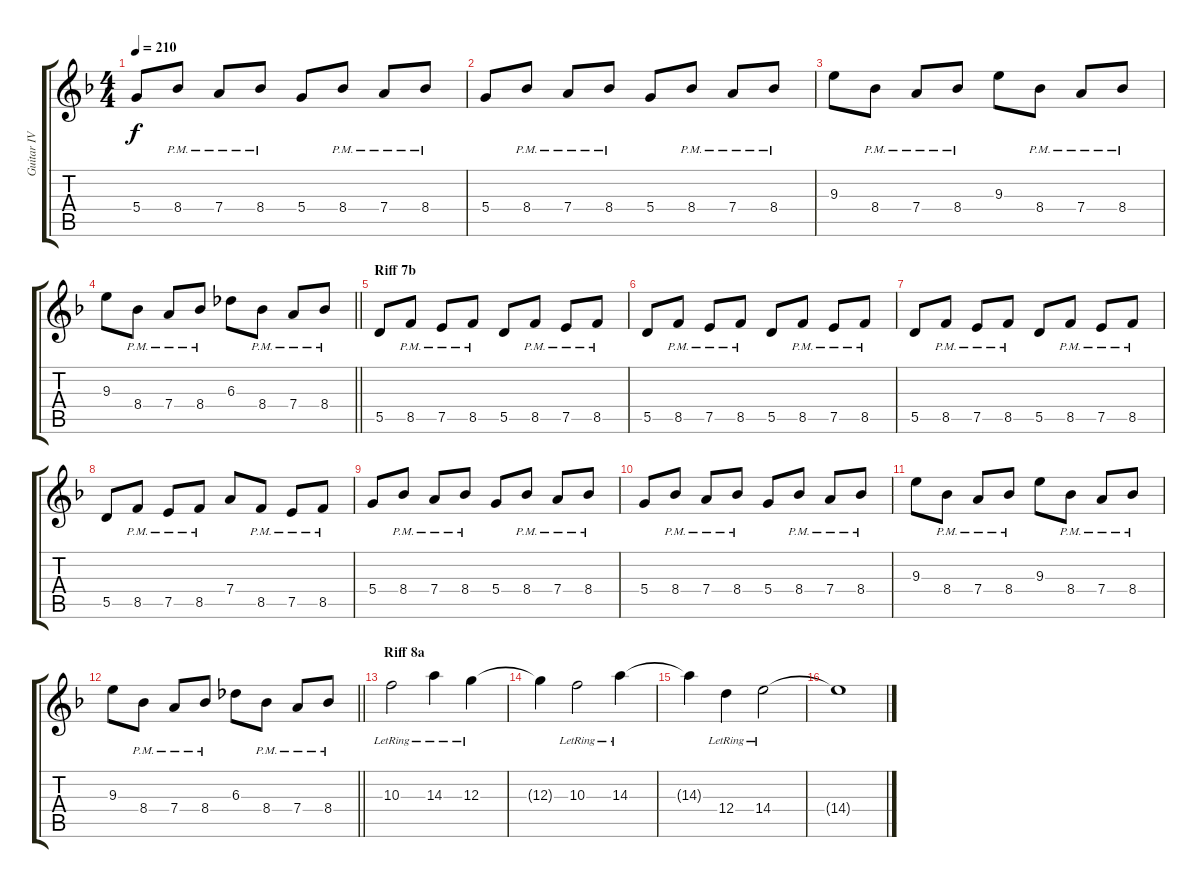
\track ("Guitar IV [Center]" "Guitar IV ") {instrument overdrivenguitar}
\staff {score tabs}
\tuning (E4 B3 G3 D3 A2 D2) {hide}
\ts (4 4)
\tempo 210
\clef g2
\ks dminor
5.4.8{dy f} 8.4{pm}.8 7.4{pm}.8 8.4{pm}.8 5.4.8 8.4{pm}.8 7.4{pm}.8 8.4{pm}.8 |
5.4.8 8.4{pm}.8 7.4{pm}.8 8.4{pm}.8 5.4.8 8.4{pm}.8 7.4{pm}.8 8.4{pm}.8 |
9.3.8 8.4{pm}.8 7.4{pm}.8 8.4{pm}.8 9.3.8 8.4{pm}.8 7.4{pm}.8 8.4{pm}.8 |
\barLineRight lightlight
9.3.8 8.4{pm}.8 7.4{pm}.8 8.4{pm}.8 6.3.8 8.4{pm}.8 7.4{pm}.8 8.4{pm}.8 |
\section ("" "Riff 7b")
5.5.8 8.5{pm}.8 7.5{pm}.8 8.5{pm}.8 5.5.8 8.5{pm}.8 7.5{pm}.8 8.5{pm}.8 |
5.5.8 8.5{pm}.8 7.5{pm}.8 8.5{pm}.8 5.5.8 8.5{pm}.8 7.5{pm}.8 8.5{pm}.8 |
5.5.8 8.5{pm}.8 7.5{pm}.8 8.5{pm}.8 5.5.8 8.5{pm}.8 7.5{pm}.8 8.5{pm}.8 |
5.5.8 8.5{pm}.8 7.5{pm}.8 8.5{pm}.8 7.4.8 8.5{pm}.8 7.5{pm}.8 8.5{pm}.8 |
5.4.8 8.4{pm}.8 7.4{pm}.8 8.4{pm}.8 5.4.8 8.4{pm}.8 7.4{pm}.8 8.4{pm}.8 |
5.4.8 8.4{pm}.8 7.4{pm}.8 8.4{pm}.8 5.4.8 8.4{pm}.8 7.4{pm}.8 8.4{pm}.8 |
9.3.8 8.4{pm}.8 7.4{pm}.8 8.4{pm}.8 9.3.8 8.4{pm}.8 7.4{pm}.8 8.4{pm}.8 |
\barLineRight lightlight
9.3.8 8.4{pm}.8 7.4{pm}.8 8.4{pm}.8 6.3.8 8.4{pm}.8 7.4{pm}.8 8.4{pm}.8 |
\section ("" "Riff 8a")
10.3{lr}.2{volume 16 balance 8 instrument electricguitarclean} 14.3{lr}.4 12.3{lr}.4 |
12.3{t}.4 10.3{lr}.2 14.3{lr}.4 |
14.3{t}.4 12.4{lr}.4 14.4{lr}.2 |
14.4{t}.1
